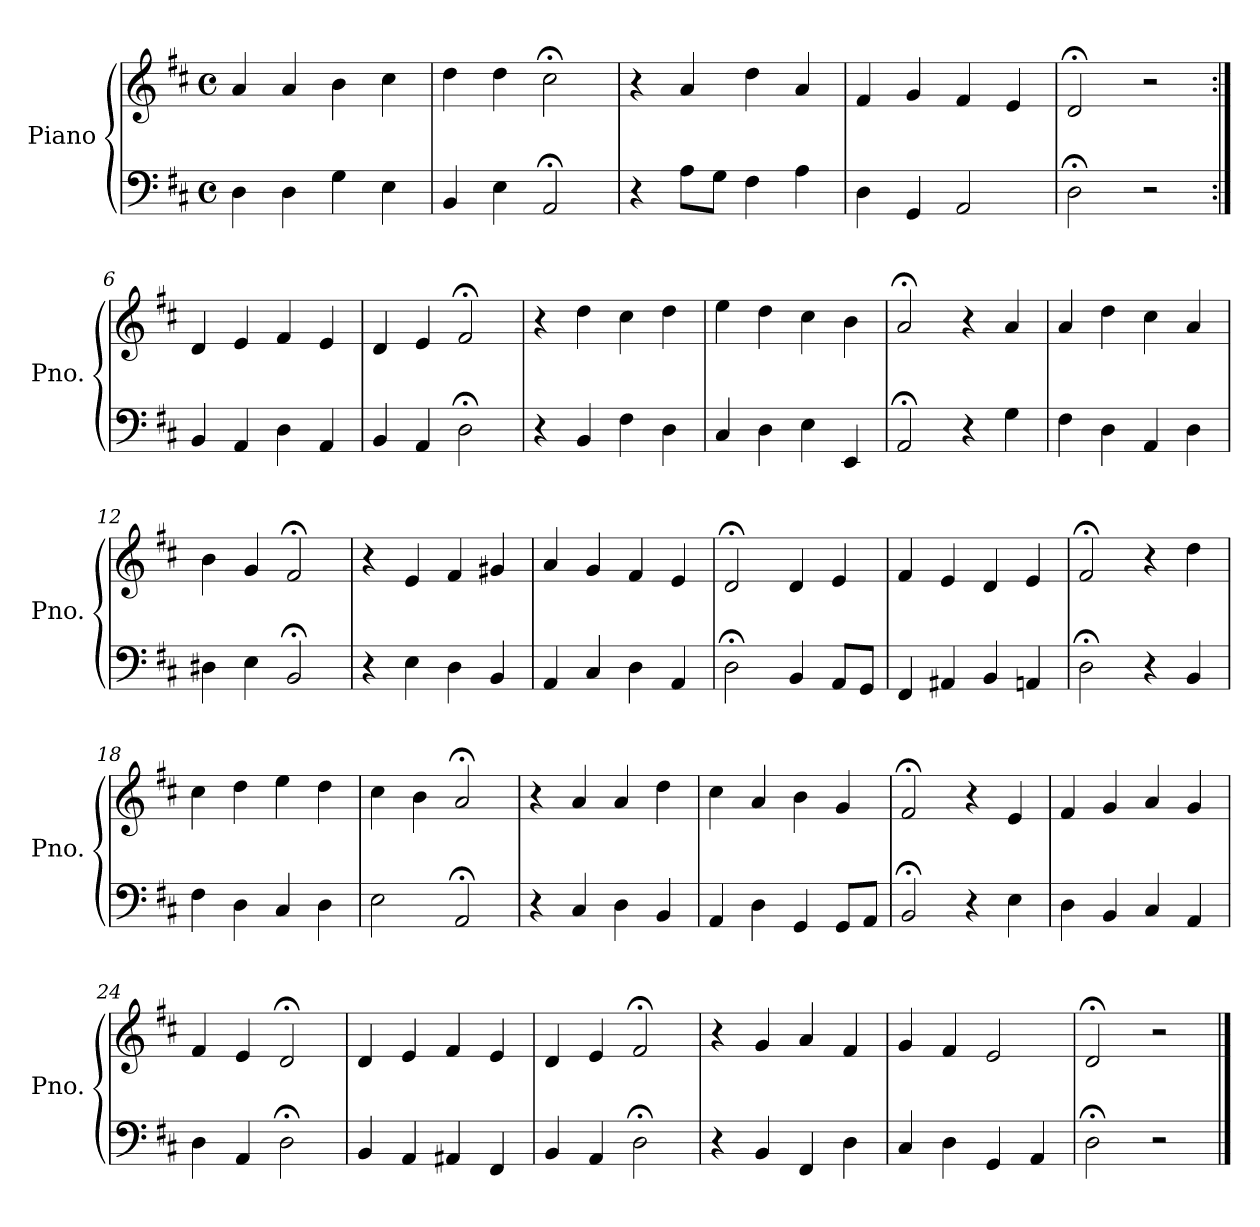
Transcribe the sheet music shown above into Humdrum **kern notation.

**kern	**kern
*part1	*part1
*staff2	*staff1
*I"Piano	*
*I'Pno.	*
*clefF4	*clefG2
*k[f#c#]	*k[f#c#]
*M4/4	*M4/4
*met(c)	*met(c)
=1	=1
4D\	4a/
4D\	4a/
4G\	4b\
4E\	4cc#\
=2	=2
4BB/	4dd\
4E\	4dd\
2AA;</	2cc#;<\
=3	=3
4r	4r
8A\L	4a/
8G\J	.
4F#\	4dd\
4A\	4a/
=4	=4
4D\	4f#/
4GG/	4g/
2AA/	4f#/
.	4e/
=5	=5
2D;<\	2d;</
2r	2r
=6:|!	=6:|!
4BB/	4d/
4AA/	4e/
4D\	4f#/
4AA/	4e/
=7	=7
4BB/	4d/
4AA/	4e/
2D;<\	2f#;</
!!LO:LB:g=z
=8	=8
4r	4r
4BB/	4dd\
4F#\	4cc#\
4D\	4dd\
=9	=9
4C#/	4ee\
4D\	4dd\
4E\	4cc#\
4EE/	4b\
=10	=10
2AA;</	2a;</
4r	4r
4G\	4a/
=11	=11
4F#\	4a/
4D\	4dd\
4AA/	4cc#\
4D\	4a/
=12	=12
4D#X\	4b\
4E\	4g/
2BB;</	2f#;</
=13	=13
4r	4r
4E\	4e/
4D\	4f#/
4BB/	4g#X/
=14	=14
4AA/	4a/
4C#/	4g/
4D\	4f#/
4AA/	4e/
=15	=15
2D;<\	2d;</
4BB/	4d/
8AA/L	4e/
8GG/J	.
!!LO:LB:g=z
=16	=16
4FF#/	4f#/
4AA#X/	4e/
4BB/	4d/
4AAn/	4e/
=17	=17
2D;<\	2f#;</
4r	4r
4BB/	4dd\
=18	=18
4F#\	4cc#\
4D\	4dd\
4C#/	4ee\
4D\	4dd\
=19	=19
2E\	4cc#\
.	4b\
2AA;</	2a;</
=20	=20
4r	4r
4C#/	4a/
4D\	4a/
4BB/	4dd\
=21	=21
4AA/	4cc#\
4D\	4a/
4GG/	4b\
8GG/L	4g/
8AA/J	.
=22	=22
2BB;</	2f#;</
4r	4r
4E\	4e/
=23	=23
4D\	4f#/
4BB/	4g/
4C#/	4a/
4AA/	4g/
!!LO:LB:g=z
=24	=24
4D\	4f#/
4AA/	4e/
2D;<\	2d;</
=25	=25
4BB/	4d/
4AA/	4e/
4AA#X/	4f#/
4FF#/	4e/
=26	=26
4BB/	4d/
4AA/	4e/
2D;<\	2f#;</
=27	=27
4r	4r
4BB/	4g/
4FF#/	4a/
4D\	4f#/
=28	=28
4C#/	4g/
4D\	4f#/
4GG/	2e/
4AA/	.
=29	=29
2D;<\	2d;</
2r	2r
==	==
*-	*-
